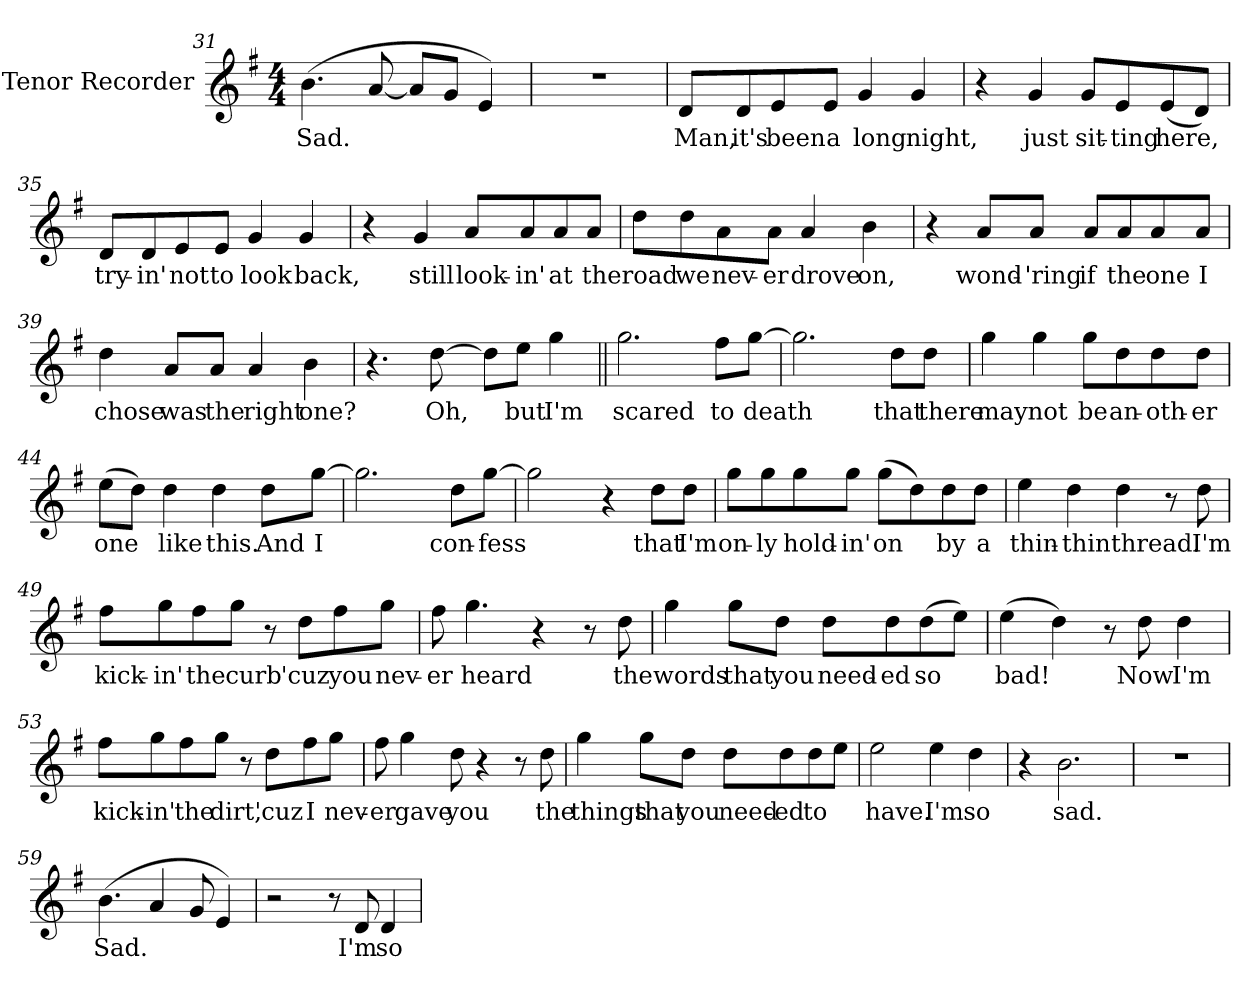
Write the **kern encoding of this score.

**kern	**text
*part1	*part1
*staff1	*staff1
*I"Tenor Recorder	*
*I'T. Rec.	*
*clefG2	*
*k[f#]	*
*G:	*
*M4/4	*
=31	=31
!	!LO:LY:b
(4.b	Sad.
[8a	.
8aL]	.
8gJ	.
4e)	.
=32	=32
1r	.
!!LO:LB:g=z
=33	=33
!	!LO:LY:b
8dL	Man,
!	!LO:LY:b
8d	it's
!	!LO:LY:b
8e	been
!	!LO:LY:b
8eJ	a
!	!LO:LY:b
4g	long
!	!LO:LY:b
4g	night,
=34	=34
4r	.
!	!LO:LY:b
4g	just
!	!LO:LY:b
8gL	sit-
!	!LO:LY:b
8e	-ting
!	!LO:LY:b
(8e	here,
8dJ)	.
=35	=35
!	!LO:LY:b
8dL	try-
!	!LO:LY:b
8d	-in'
!	!LO:LY:b
8e	not
!	!LO:LY:b
8eJ	to
!	!LO:LY:b
4g	look
!	!LO:LY:b
4g	back,
=36	=36
4r	.
!	!LO:LY:b
4g	still
!	!LO:LY:b
8aL	look-
!	!LO:LY:b
8a	-in'
!	!LO:LY:b
8a	at
!	!LO:LY:b
8aJ	the
=37	=37
!	!LO:LY:b
8ddL	road
!	!LO:LY:b
8dd	we
!	!LO:LY:b
8a	nev-
!	!LO:LY:b
8aJ	-er
!	!LO:LY:b
4a	drove
!	!LO:LY:b
4b	on,
!!LO:LB:g=z
=38	=38
4r	.
!	!LO:LY:b
8aL	wond-
!	!LO:LY:b
8aJ	-'ring
!	!LO:LY:b
8aL	if
!	!LO:LY:b
8a	the
!	!LO:LY:b
8a	one
!	!LO:LY:b
8aJ	I
=39	=39
!	!LO:LY:b
4dd	chose
!	!LO:LY:b
8aL	was
!	!LO:LY:b
8aJ	the
!	!LO:LY:b
4a	right
!	!LO:LY:b
4b	one?
=40	=40
4.r	.
!	!LO:LY:b
[8dd	Oh,
8ddL]	.
!	!LO:LY:b
8eeJ	but
!	!LO:LY:b
4gg	I'm
=41||	=41||
!	!LO:LY:b
2.gg	scared
!	!LO:LY:b
8ff#L	to
!	!LO:LY:b
[8ggJ	death
=42	=42
2.gg]	.
!	!LO:LY:b
8ddL	that
!	!LO:LY:b
8ddJ	there
!!LO:LB:g=z
=43	=43
!	!LO:LY:b
4gg	may
!	!LO:LY:b
4gg	not
!	!LO:LY:b
8ggL	be
!	!LO:LY:b
8dd	an-
!	!LO:LY:b
8dd	-oth-
!	!LO:LY:b
8ddJ	-er
=44	=44
!	!LO:LY:b
(8eeL	one
8ddJ)	.
!	!LO:LY:b
4dd	like
!	!LO:LY:b
4dd	this.
!	!LO:LY:b
8ddL	And
!	!LO:LY:b
[8ggJ	I
=45	=45
2.gg]	.
!	!LO:LY:b
8ddL	con-
!	!LO:LY:b
[8ggJ	-fess
=46	=46
2gg]	.
4r	.
!	!LO:LY:b
8ddL	that
!	!LO:LY:b
8ddJ	I'm
=47	=47
!	!LO:LY:b
8ggL	on-
!	!LO:LY:b
8gg	-ly
!	!LO:LY:b
8gg	hold-
!	!LO:LY:b
8ggJ	-in'
!	!LO:LY:b
(8ggL	on
8dd)	.
!	!LO:LY:b
8dd	by
!	!LO:LY:b
8ddJ	a
=48	=48
!	!LO:LY:b
4ee	thin-
!	!LO:LY:b
4dd	-thin
!	!LO:LY:b
4dd	thread.
8r	.
!	!LO:LY:b
8dd	I'm
!!LO:LB:g=z
=49	=49
!	!LO:LY:b
8ff#L	kick-
!	!LO:LY:b
8gg	-in'
!	!LO:LY:b
8ff#	the
!	!LO:LY:b
8ggJ	curb
8r	.
!	!LO:LY:b
8ddL	'cuz
!	!LO:LY:b
8ff#	you
!	!LO:LY:b
8ggJ	nev-
=50	=50
!	!LO:LY:b
8ff#	-er
!	!LO:LY:b
4.gg	heard
4r	.
8r	.
!	!LO:LY:b
8dd	the
=51	=51
!	!LO:LY:b
4gg	words
!	!LO:LY:b
8ggL	that
!	!LO:LY:b
8ddJ	you
!	!LO:LY:b
8ddL	need-
!	!LO:LY:b
8dd	-ed
!	!LO:LY:b
(8dd	so
8eeJ)	.
=52	=52
!	!LO:LY:b
(4ee	bad!
4dd)	.
8r	.
!	!LO:LY:b
8dd	Now
!	!LO:LY:b
4dd	I'm
=53	=53
!	!LO:LY:b
8ff#L	kick-
!	!LO:LY:b
8gg	-in'
!	!LO:LY:b
8ff#	the
!	!LO:LY:b
8ggJ	dirt,
8r	.
!	!LO:LY:b
8ddL	'cuz
!	!LO:LY:b
8ff#	I
!	!LO:LY:b
8ggJ	nev-
=54	=54
!	!LO:LY:b
8ff#	-er
!	!LO:LY:b
4gg	gave
!	!LO:LY:b
8dd	you
4r	.
8r	.
!	!LO:LY:b
8dd	the
!!LO:LB:g=z
=55	=55
!	!LO:LY:b
4gg	things
!	!LO:LY:b
8ggL	that
!	!LO:LY:b
8ddJ	you
!	!LO:LY:b
8ddL	need-
!	!LO:LY:b
8dd	-ed
!	!LO:LY:b
8dd	to
8eeJ	.
=56	=56
!	!LO:LY:b
2ee	have.
!	!LO:LY:b
4ee	I'm
!	!LO:LY:b
4dd	so
=57	=57
4r	.
!	!LO:LY:b
2.b	sad.
=58	=58
1r	.
=59	=59
!	!LO:LY:b
(4.b	Sad.
4a	.
8g	.
4e)	.
=60	=60
2r	.
8r	.
!	!LO:LY:b
8d	I'm
!	!LO:LY:b
4d	so
=	=
*-	*-
